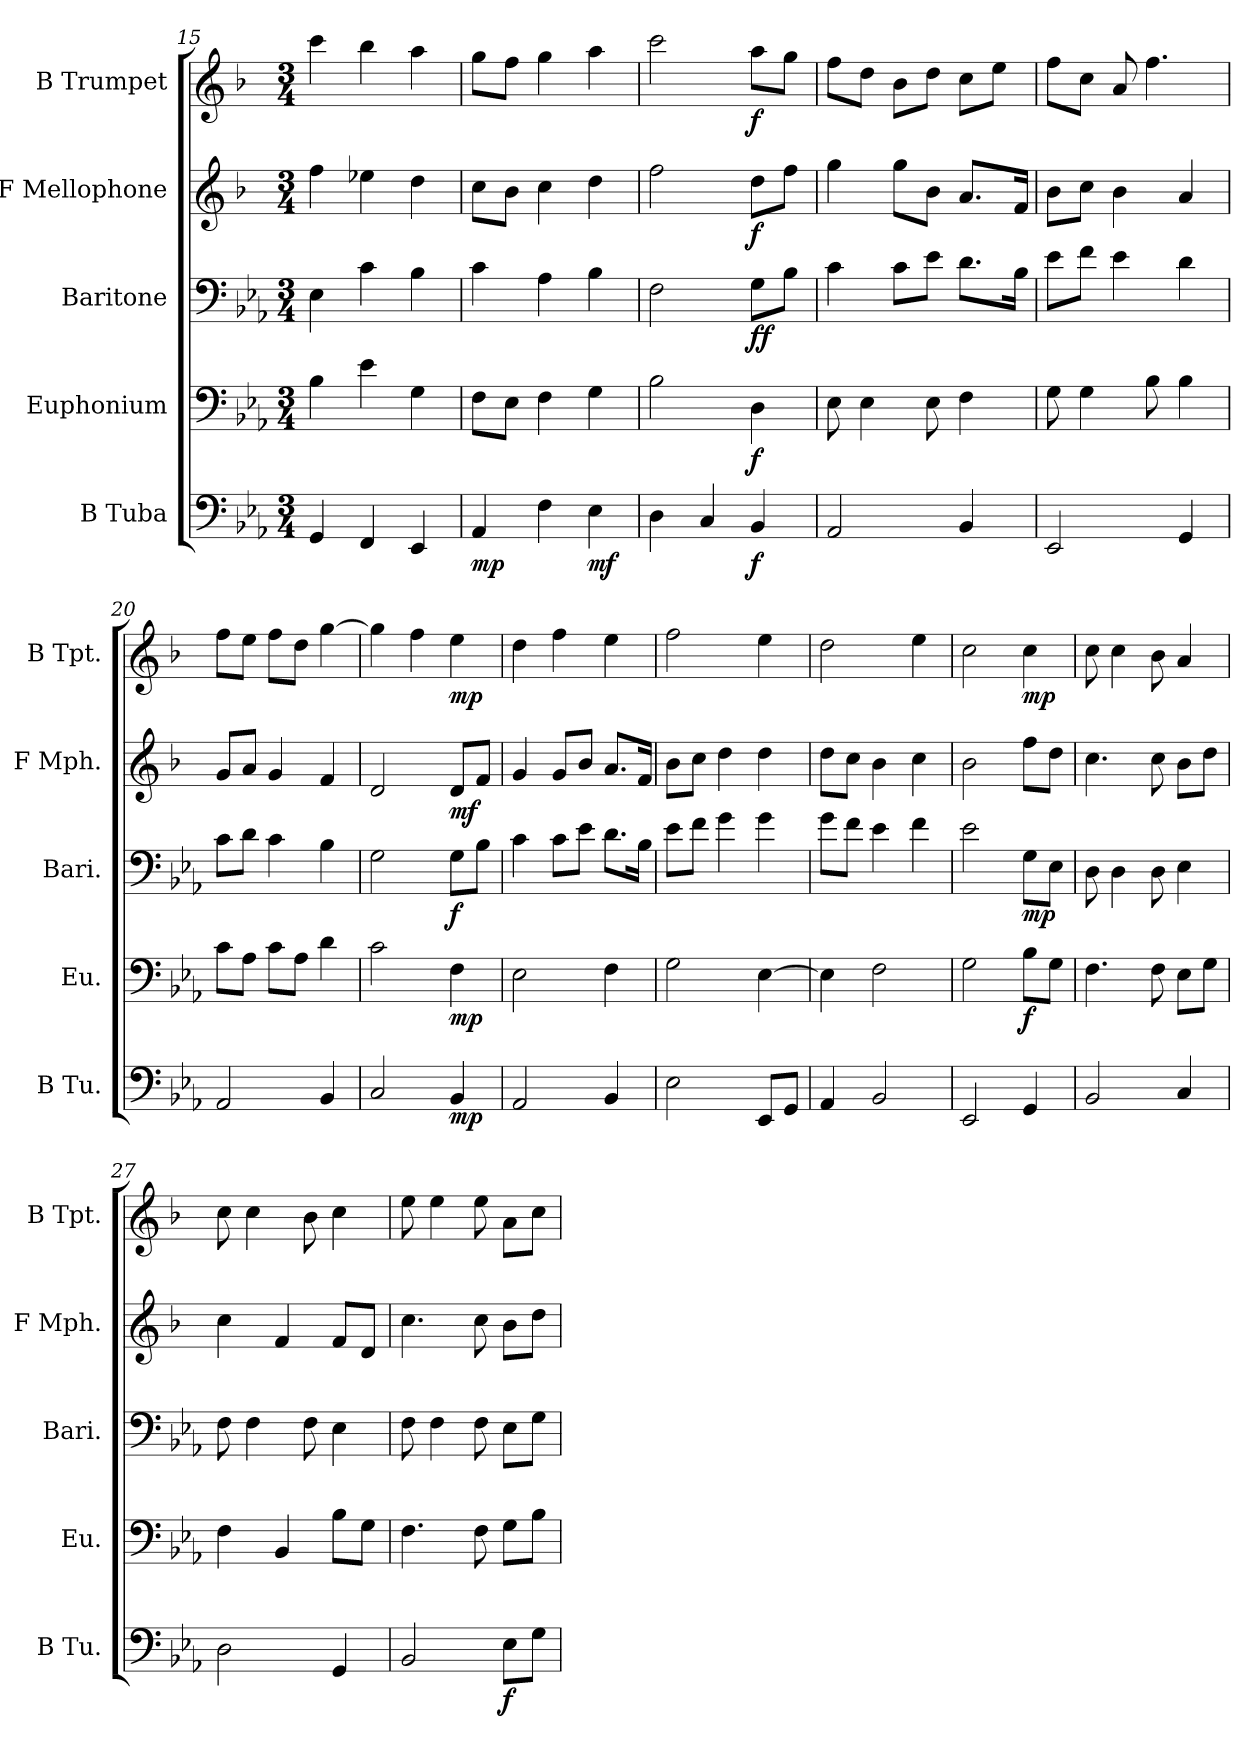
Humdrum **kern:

**kern	**dynam	**kern	**dynam	**kern	**dynam	**kern	**dynam	**kern	**dynam
*part5	*part5	*part4	*part4	*part3	*part3	*part2	*part2	*part1	*part1
*staff5	*staff5	*staff4	*staff4	*staff3	*staff3	*staff2	*staff2	*staff1	*staff1
*I"B Tuba	*	*I"Euphonium	*	*I"Baritone	*	*I"F Mellophone	*	*I"B Trumpet	*
*I'B Tu.	*	*I'Eu.	*	*I'Bari.	*	*I'F Mph.	*	*I'B Tpt.	*
*clefF4	*	*clefF4	*	*clefF4	*	*clefG2	*	*clefG2	*
*	*	*	*	*	*	*ITrd4c7	*	*ITrd1c2	*
*k[b-e-a-]	*	*k[b-e-a-]	*	*k[b-e-a-]	*	*k[b-e-]	*	*k[b-e-a-]	*
*M3/4	*	*M3/4	*	*M3/4	*	*M3/4	*	*M3/4	*
=15	=15	=15	=15	=15	=15	=15	=15	=15	=15
4GG/	.	4B-\	.	4E-\	.	4b-\	.	4bb-\	.
4FF/	.	4e-\	.	4c\	.	4a-X\	.	4aa-\	.
4EE-/	.	4G\	.	4B-\	.	4g\	.	4gg\	.
=16	=16	=16	=16	=16	=16	=16	=16	=16	=16
!	!LO:DY:b	!	!	!	!	!	!	!	!
4AA-/	mp	8F\L	.	4c\	.	8f\L	.	8ff\L	.
.	.	8E-\J	.	.	.	8e-\J	.	8ee-\J	.
4F\	.	4F\	.	4A-\	.	4f\	.	4ff\	.
!	!LO:DY:b	!	!	!	!	!	!	!	!
4E-\	mf	4G\	.	4B-\	.	4g\	.	4gg\	.
=17	=17	=17	=17	=17	=17	=17	=17	=17	=17
4D\	.	2B-\	.	2F\	.	2b-\	.	2bb-\	.
4C/	.	.	.	.	.	.	.	.	.
!	!LO:DY:b	!	!LO:DY:b	!	!LO:DY:b	!	!LO:DY:b	!	!LO:DY:b
4BB-/	f	4D\	f	8G\L	ff	8g\L	f	8gg\L	f
.	.	.	.	8B-\J	.	8b-\J	.	8ff\J	.
=18	=18	=18	=18	=18	=18	=18	=18	=18	=18
2AA-/	.	8E-\	.	4c\	.	4cc\	.	8ee-\L	.
.	.	4E-\	.	.	.	.	.	8cc\J	.
.	.	.	.	8c\L	.	8cc\L	.	8a-\L	.
.	.	8E-\	.	8e-\J	.	8e-\J	.	8cc\J	.
4BB-/	.	4F\	.	8.d\L	.	8.d/L	.	8b-\L	.
.	.	.	.	.	.	.	.	8dd\J	.
.	.	.	.	16B-\Jk	.	16B-/Jk	.	.	.
!!LO:LB:g=z
=19	=19	=19	=19	=19	=19	=19	=19	=19	=19
2EE-/	.	8G\	.	8e-\L	.	8e-\L	.	8ee-\L	.
.	.	4G\	.	8f\J	.	8f\J	.	8b-\J	.
.	.	.	.	4e-\	.	4e-\	.	8g/	.
.	.	8B-\	.	.	.	.	.	4.ee-\	.
4GG/	.	4B-\	.	4d\	.	4d/	.	.	.
=20	=20	=20	=20	=20	=20	=20	=20	=20	=20
2AA-/	.	8c\L	.	8c\L	.	8c/L	.	8ee-\L	.
.	.	8A-\J	.	8d\J	.	8d/J	.	8dd\J	.
.	.	8c\L	.	4c\	.	4c/	.	8ee-\L	.
.	.	8A-\J	.	.	.	.	.	8cc\J	.
4BB-/	.	4d\	.	4B-\	.	4B-/	.	[4ff\	.
=21	=21	=21	=21	=21	=21	=21	=21	=21	=21
2C/	.	2c\	.	2G\	.	2G/	.	4ff\]	.
.	.	.	.	.	.	.	.	4ee-\	.
!	!LO:DY:b	!	!LO:DY:b	!	!LO:DY:b	!	!LO:DY:b	!	!LO:DY:b
4BB-/	mp	4F\	mp	8G\L	f	8G/L	mf	4dd\	mp
.	.	.	.	8B-\J	.	8B-/J	.	.	.
=22	=22	=22	=22	=22	=22	=22	=22	=22	=22
2AA-/	.	2E-\	.	4c\	.	4c/	.	4cc\	.
.	.	.	.	8c\L	.	8c/L	.	4ee-\	.
.	.	.	.	8e-\J	.	8e-/J	.	.	.
4BB-/	.	4F\	.	8.d\L	.	8.d/L	.	4dd\	.
.	.	.	.	16B-\Jk	.	16B-/Jk	.	.	.
=23	=23	=23	=23	=23	=23	=23	=23	=23	=23
2E-\	.	2G\	.	8e-\L	.	8e-\L	.	2ee-\	.
.	.	.	.	8f\J	.	8f\J	.	.	.
.	.	.	.	4g\	.	4g\	.	.	.
8EE-/L	.	[4E-\	.	4g\	.	4g\	.	4dd\	.
8GG/J	.	.	.	.	.	.	.	.	.
=24	=24	=24	=24	=24	=24	=24	=24	=24	=24
4AA-/	.	4E-\]	.	8g\L	.	8g\L	.	2cc\	.
.	.	.	.	8f\J	.	8f\J	.	.	.
2BB-/	.	2F\	.	4e-\	.	4e-\	.	.	.
.	.	.	.	4f\	.	4f\	.	4dd\	.
!!LO:PB:g=z
=25	=25	=25	=25	=25	=25	=25	=25	=25	=25
2EE-/	.	2G\	.	2e-\	.	2e-\	.	2b-\	.
!	!	!	!LO:DY:b	!	!LO:DY:b	!	!	!	!LO:DY:b
4GG/	.	8B-\L	f	8G\L	mp	8b-\L	.	4b-\	mp
.	.	8G\J	.	8E-\J	.	8g\J	.	.	.
=26	=26	=26	=26	=26	=26	=26	=26	=26	=26
2BB-/	.	4.F\	.	8D\	.	4.f\	.	8b-\	.
.	.	.	.	4D\	.	.	.	4b-\	.
.	.	8F\	.	8D\	.	8f\	.	8a-\	.
4C/	.	8E-\L	.	4E-\	.	8e-\L	.	4g/	.
.	.	8G\J	.	.	.	8g\J	.	.	.
=27	=27	=27	=27	=27	=27	=27	=27	=27	=27
2D\	.	4F\	.	8F\	.	4f\	.	8b-\	.
.	.	.	.	4F\	.	.	.	4b-\	.
.	.	4BB-/	.	.	.	4B-/	.	.	.
.	.	.	.	8F\	.	.	.	8a-\	.
4GG/	.	8B-\L	.	4E-\	.	8B-/L	.	4b-\	.
.	.	8G\J	.	.	.	8G/J	.	.	.
=28	=28	=28	=28	=28	=28	=28	=28	=28	=28
2BB-/	.	4.F\	.	8F\	.	4.f\	.	8dd\	.
.	.	.	.	4F\	.	.	.	4dd\	.
.	.	8F\	.	8F\	.	8f\	.	8dd\	.
!	!LO:DY:b	!	!	!	!	!	!	!	!
8E-\L	f	8G\L	.	8E-\L	.	8e-\L	.	8g\L	.
8G\J	.	8B-\J	.	8G\J	.	8g\J	.	8b-\J	.
=	=	=	=	=	=	=	=	=	=
*-	*-	*-	*-	*-	*-	*-	*-	*-	*-
